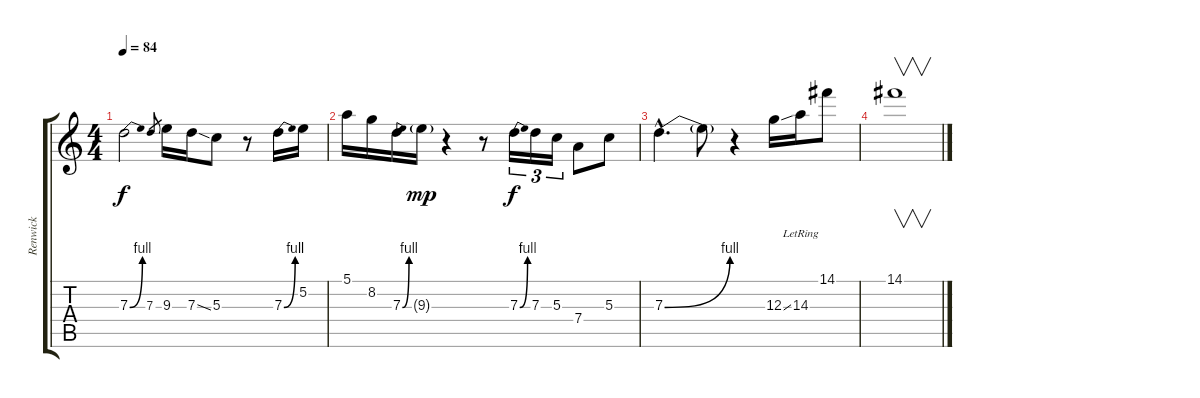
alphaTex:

\track ("Renwick" "Renwick") {instrument distortionguitar}
\staff {score tabs}
\tuning (E4 B3 G3 D3 A2 E2) {hide}
\ts (4 4)
\tempo 84
\clef g2
\ks c
7.3{be (bend 0 0 60 4)}.2{dy f} 7.3.8{gr} 9.3.16 7.3{ss}.16 5.3.8 r.8 7.3{be (bend 0 0 60 4)}.16 5.2.16 |
5.1.16 8.2.16 7.3{be (bend 0 0 60 4)}.16 9.3{g}.16{dy mp} r.4 r.8 7.3{be (bend 0 0 60 4)}.16{tu (3 2) dy f} 7.3.16{tu (3 2)} 5.3.16{tu (3 2)} 7.4.8 5.3.8 |
7.3{be (bend 0 0 60 4) hac}.4{d} 7.3{t}.8 r.4 12.3{ss}.16 14.3{lr}.16 14.1.8 |
14.1.1{v}
